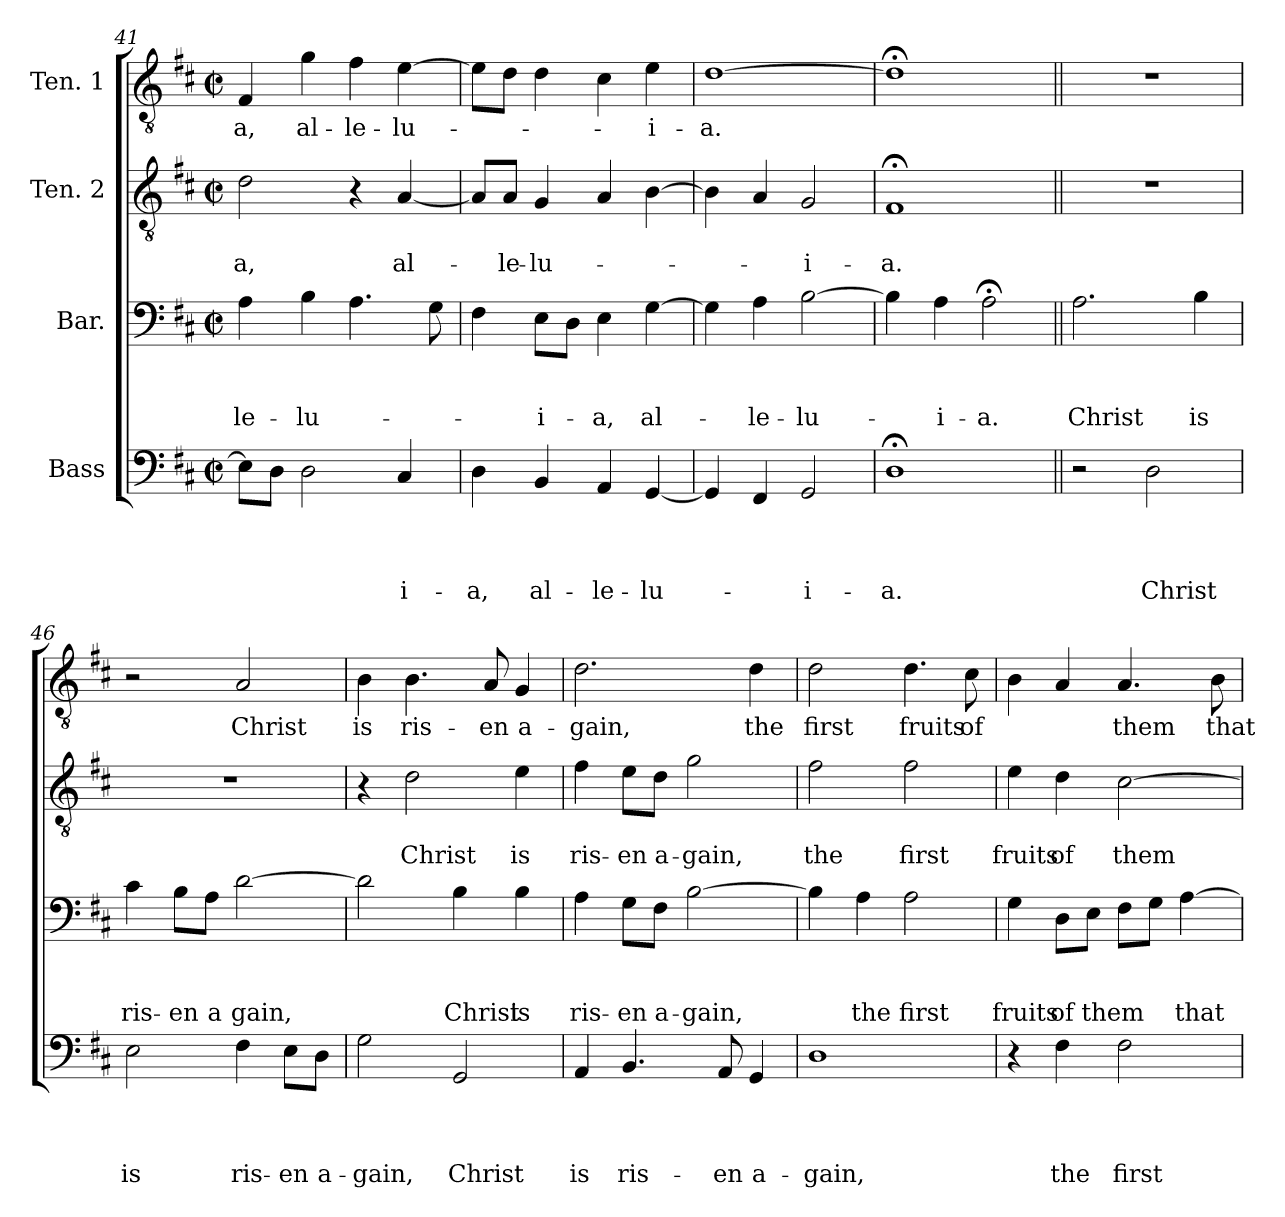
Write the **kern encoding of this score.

**kern	**text	**text	**text	**text	**kern	**text	**text	**text	**kern	**text	**text	**kern	**text
*part4	*part4	*part4	*part4	*part4	*part3	*part3	*part3	*part3	*part2	*part2	*part2	*part1	*part1
*staff4	*staff4	*staff4	*staff4	*staff4	*staff3	*staff3	*staff3	*staff3	*staff2	*staff2	*staff2	*staff1	*staff1
*I"Bass	*	*	*	*	*I"Bar.	*	*	*	*I"Ten. 2	*	*	*I"Ten. 1	*
*clefF4	*	*	*	*	*clefF4	*	*	*	*clefGv2	*	*	*clefGv2	*
*k[f#c#]	*	*	*	*	*k[f#c#]	*	*	*	*k[f#c#]	*	*	*k[f#c#]	*
*D:	*	*	*	*	*D:	*	*	*	*D:	*	*	*D:	*
*M2/2	*	*	*	*	*M2/2	*	*	*	*M2/2	*	*	*M2/2	*
*met(c|)	*	*	*	*	*met(c|)	*	*	*	*met(c|)	*	*	*met(c|)	*
=41	=41	=41	=41	=41	=41	=41	=41	=41	=41	=41	=41	=41	=41
!	!	!	!	!	!	!	!	!LO:LY:b	!	!	!LO:LY:b	!	!LO:LY:b
8E\L]	.	.	.	.	4A\	.	.	-le-	2d\	.	-a,	4F#/	-a,
8D\J	.	.	.	.	.	.	.	.	.	.	.	.	.
!	!	!	!	!	!	!	!	!LO:LY:b	!	!	!	!	!LO:LY:b
2D\	.	.	.	.	4B\	.	.	-lu-	.	.	.	4g\	al-
!	!	!	!	!	!	!	!	!	!	!	!	!	!LO:LY:b
.	.	.	.	.	4.A\	.	.	.	4r	.	.	4f#\	-le-
!	!	!	!	!LO:LY:b	!	!	!	!	!	!	!LO:LY:b	!	!LO:LY:b
4C#/	.	.	.	-i-	.	.	.	.	[<4A/	.	al-	[>4e\	-lu-
.	.	.	.	.	8G\	.	.	.	.	.	.	.	.
=42	=42	=42	=42	=42	=42	=42	=42	=42	=42	=42	=42	=42	=42
!	!	!	!	!LO:LY:b	!	!	!	!	!	!	!	!	!
4D\	.	.	.	-a,	4F#\	.	.	.	8A/L]	.	.	8e\L]	.
!	!	!	!	!	!	!	!	!	!	!	!LO:LY:b	!	!
.	.	.	.	.	.	.	.	.	8A/J	.	-le-	8d\J	.
!	!	!	!	!LO:LY:b	!	!	!	!LO:LY:b:rj	!	!	!LO:LY:b:rj	!	!
4BB/	.	.	.	al-	8E\L	.	.	-i-	4G/	.	-lu-	4d\	.
.	.	.	.	.	8D\J	.	.	.	.	.	.	.	.
!	!	!	!	!LO:LY:b	!	!	!	!LO:LY:b	!	!	!	!	!
4AA/	.	.	.	-le-	4E\	.	.	-a,	4A/	.	.	4c#\	.
!	!	!	!	!LO:LY:b	!	!	!	!LO:LY:b	!	!	!	!	!LO:LY:b
[<4GG/	.	.	.	-lu-	[<4G\	.	.	al-	[<4B\	.	.	4e\	-i-
!!LO:LB:g=z
=43	=43	=43	=43	=43	=43	=43	=43	=43	=43	=43	=43	=43	=43
!	!	!	!	!	!	!	!	!	!	!	!	!	!LO:LY:b
4GG/]	.	.	.	.	4G\]	.	.	.	4B\]	.	.	[>1d	-a.
!	!	!	!	!	!	!	!	!LO:LY:b	!	!	!	!	!
4FF#/	.	.	.	.	4A\	.	.	-le-	4A/	.	.	.	.
!	!	!	!	!LO:LY:b	!	!	!	!LO:LY:b	!	!	!LO:LY:b	!	!
2GG/	.	.	.	-i-	[>2B\	.	.	-lu-	2G/	.	-i-	.	.
=44	=44	=44	=44	=44	=44	=44	=44	=44	=44	=44	=44	=44	=44
!	!	!	!	!LO:LY:b	!	!	!	!	!	!	!LO:LY:b	!	!
1D;<	.	.	.	-a.	4B\]	.	.	.	1F#;	.	-a.	1d;<]	.
!	!	!	!	!	!	!	!	!LO:LY:b	!	!	!	!	!
.	.	.	.	.	4A\	.	.	-i-	.	.	.	.	.
!	!	!	!	!	!	!	!	!LO:LY:b	!	!	!	!	!
.	.	.	.	.	2A;<\	.	.	-a.	.	.	.	.	.
=45||	=45||	=45||	=45||	=45||	=45||	=45||	=45||	=45||	=45||	=45||	=45||	=45||	=45||
!	!	!	!	!	!	!	!	!LO:LY:b	!	!	!	!	!
2r	.	.	.	.	2.A\	.	.	Christ	1r	.	.	1r	.
!	!	!	!	!LO:LY:b	!	!	!	!	!	!	!	!	!
2D\	.	.	.	Christ	.	.	.	.	.	.	.	.	.
!	!	!	!	!	!	!	!	!LO:LY:b	!	!	!	!	!
.	.	.	.	.	4B\	.	.	is	.	.	.	.	.
=46	=46	=46	=46	=46	=46	=46	=46	=46	=46	=46	=46	=46	=46
!	!	!	!	!LO:LY:b	!	!	!	!LO:LY:b	!	!	!	!	!
2E\	.	.	.	is	4c#\	.	.	ris-	1r	.	.	2r	.
!	!	!	!	!	!	!	!	!LO:LY:b:rj	!	!	!	!	!
.	.	.	.	.	8B\L	.	.	-en	.	.	.	.	.
!	!	!	!	!	!	!	!	!LO:LY:b	!	!	!	!	!
.	.	.	.	.	8A\J	.	.	a	.	.	.	.	.
!	!	!	!	!LO:LY:b	!	!	!	!LO:LY:b	!	!	!	!	!LO:LY:b
4F#\	.	.	.	ris-	[>2d\	.	.	gain,	.	.	.	2A/	Christ
!	!	!	!	!LO:LY:b:rj	!	!	!	!	!	!	!	!	!
8E\L	.	.	.	-en	.	.	.	.	.	.	.	.	.
!	!	!	!	!LO:LY:b	!	!	!	!	!	!	!	!	!
8D\J	.	.	.	a-	.	.	.	.	.	.	.	.	.
=47	=47	=47	=47	=47	=47	=47	=47	=47	=47	=47	=47	=47	=47
!	!	!	!	!LO:LY:b	!	!	!	!	!	!	!	!	!LO:LY:b
2G\	.	.	.	-gain,	2d\]	.	.	.	4r	.	.	4B\	is
!	!	!	!	!	!	!	!	!	!	!	!LO:LY:b	!	!LO:LY:b
.	.	.	.	.	.	.	.	.	2d\	.	Christ	4.B\	ris-
!	!	!	!	!LO:LY:b	!	!	!	!LO:LY:b	!	!	!	!	!
2GG/	.	.	.	Christ	4B\	.	.	Christ	.	.	.	.	.
!	!	!	!	!	!	!	!	!	!	!	!	!	!LO:LY:b
.	.	.	.	.	.	.	.	.	.	.	.	8A/	-en
!	!	!	!	!	!	!	!	!LO:LY:b	!	!	!LO:LY:b	!	!LO:LY:b
.	.	.	.	.	4B\	.	.	is	4e\	.	is	4G/	a-
=48	=48	=48	=48	=48	=48	=48	=48	=48	=48	=48	=48	=48	=48
!	!	!	!	!LO:LY:b	!	!	!	!LO:LY:b	!	!	!LO:LY:b	!	!LO:LY:b
4AA/	.	.	.	is	4A\	.	.	ris-	4f#\	.	ris-	2.d\	-gain,
!	!	!	!	!LO:LY:b	!	!	!	!LO:LY:b:rj	!	!	!LO:LY:b:rj	!	!
4.BB/	.	.	.	ris-	8G\L	.	.	-en	8e\L	.	-en	.	.
!	!	!	!	!	!	!	!	!LO:LY:b	!	!	!LO:LY:b	!	!
.	.	.	.	.	8F#\J	.	.	a-	8d\J	.	a-	.	.
!	!	!	!	!	!	!	!	!LO:LY:b	!	!	!LO:LY:b	!	!
.	.	.	.	.	[>2B\	.	.	-gain,	2g\	.	-gain,	.	.
!	!	!	!	!LO:LY:b	!	!	!	!	!	!	!	!	!
8AA/	.	.	.	-en	.	.	.	.	.	.	.	.	.
!	!	!	!	!LO:LY:b	!	!	!	!	!	!	!	!	!LO:LY:b
4GG/	.	.	.	a-	.	.	.	.	.	.	.	4d\	the
=49	=49	=49	=49	=49	=49	=49	=49	=49	=49	=49	=49	=49	=49
!	!	!	!	!LO:LY:b	!	!	!	!	!	!	!LO:LY:b	!	!LO:LY:b
1D	.	.	.	-gain,	4B\]	.	.	.	2f#\	.	the	2d\	first
!	!	!	!	!	!	!	!	!LO:LY:b	!	!	!	!	!
.	.	.	.	.	4A\	.	.	the	.	.	.	.	.
!	!	!	!	!	!	!	!	!LO:LY:b	!	!	!LO:LY:b	!	!LO:LY:b
.	.	.	.	.	2A\	.	.	first	2f#\	.	first	4.d\	fruits
!	!	!	!	!	!	!	!	!	!	!	!	!	!LO:LY:b
.	.	.	.	.	.	.	.	.	.	.	.	8c#\	of
!!LO:LB:g=z
=50	=50	=50	=50	=50	=50	=50	=50	=50	=50	=50	=50	=50	=50
!	!	!	!	!	!	!	!	!LO:LY:b	!	!	!LO:LY:b	!	!
4r	.	.	.	.	4G\	.	.	fruits	4e\	.	fruits	4B\	.
!	!	!	!	!LO:LY:b	!	!	!	!LO:LY:b	!	!	!LO:LY:b	!	!
4F#\	.	.	.	the	8D\L	.	.	of	4d\	.	of	4A/	.
!	!	!	!	!	!	!	!	!LO:LY:b	!	!	!	!	!
.	.	.	.	.	8E\J	.	.	them	.	.	.	.	.
!	!	!	!	!LO:LY:b	!	!	!	!	!	!	!LO:LY:b	!	!LO:LY:b
2F#\	.	.	.	first	8F#\L	.	.	.	[>2c#\	.	them	4.A/	them
.	.	.	.	.	8G\J	.	.	.	.	.	.	.	.
!	!	!	!	!	!	!	!	!LO:LY:b	!	!	!	!	!
.	.	.	.	.	[>4A\	.	.	that	.	.	.	.	.
!	!	!	!	!	!	!	!	!	!	!	!	!	!LO:LY:b
.	.	.	.	.	.	.	.	.	.	.	.	8B\	that
=	=	=	=	=	=	=	=	=	=	=	=	=	=
*-	*-	*-	*-	*-	*-	*-	*-	*-	*-	*-	*-	*-	*-
